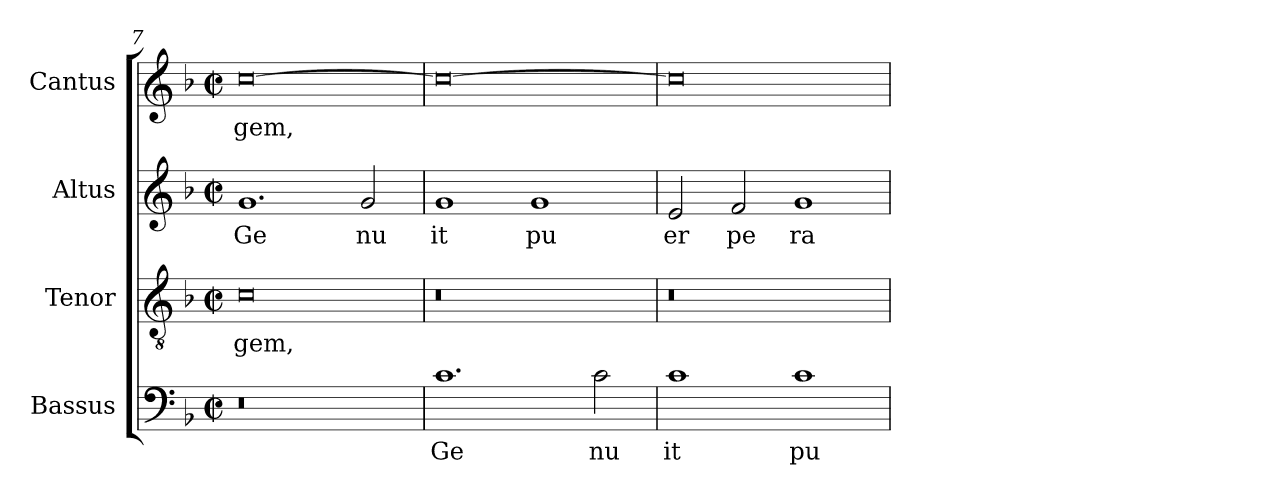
**kern	**text	**kern	**text	**kern	**text	**kern	**text
*part4	*part4	*part3	*part3	*part2	*part2	*part1	*part1
*staff4	*staff4	*staff3	*staff3	*staff2	*staff2	*staff1	*staff1
*I"Bassus	*	*I"Tenor	*	*I"Altus	*	*I"Cantus	*
!!LO:LB:g=z
*clefF4	*	*clefGv2	*	*clefG2	*	*clefG2	*
*k[b-]	*	*k[b-]	*	*k[b-]	*	*k[b-]	*
*F:	*	*F:	*	*F:	*	*F:	*
*M2/2	*	*M2/2	*	*M2/2	*	*M2/2	*
*met(c|)	*	*met(c|)	*	*met(c|)	*	*met(c|)	*
=7	=7	=7	=7	=7	=7	=7	=7
!	!	!	!LO:LY:b:cj	!	!LO:LY:b:cj	!	!LO:LY:b:cj
0r	.	0c	gem,	1.g	Ge	[>0cc	gem,
!	!	!	!	!	!LO:LY:b:cj	!	!
.	.	.	.	2g/	nu	.	.
=8	=8	=8	=8	=8	=8	=8	=8
!	!LO:LY:b:cj	!	!	!	!LO:LY:b:cj	!	!LO:LY:b:cj
1.c	Ge	0r	.	1g	it	0cc_>	.
!	!	!	!	!	!LO:LY:b:cj	!	!
.	.	.	.	1g	pu	.	.
!	!LO:LY:b:cj	!	!	!	!	!	!
2c\	nu	.	.	.	.	.	.
=9	=9	=9	=9	=9	=9	=9	=9
!	!LO:LY:b:cj	!	!	!	!LO:LY:b:cj	!	!LO:LY:b:cj
1c	it	0r	.	2e/	er	0cc]	.
!	!	!	!	!	!LO:LY:b:cj	!	!
.	.	.	.	2f/	pe	.	.
!	!LO:LY:b:cj	!	!	!	!LO:LY:b:cj	!	!
1c	pu	.	.	1g	ra	.	.
=	=	=	=	=	=	=	=
*-	*-	*-	*-	*-	*-	*-	*-
